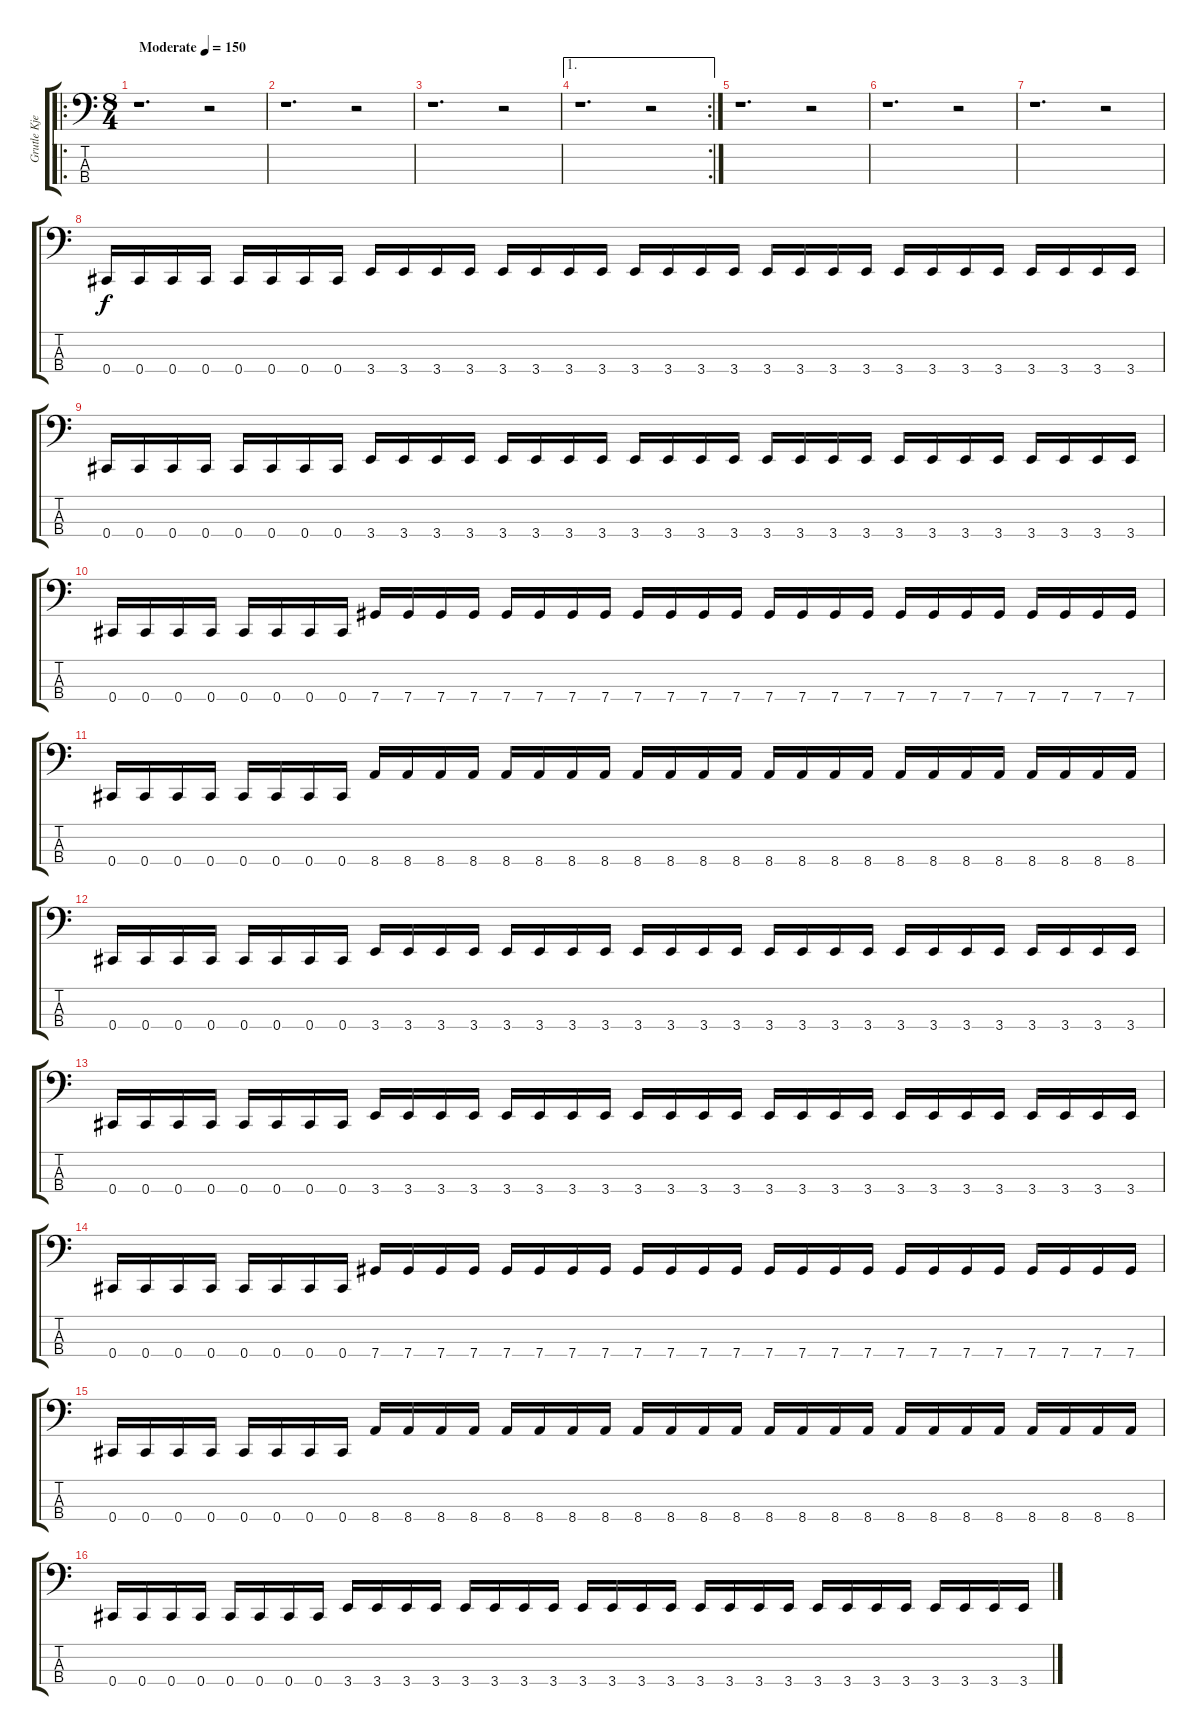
\track ("Grutle Kjellson" "Grutle Kje") {instrument electricbasspick}
\staff {score tabs}
\tuning (E2 B1 Gb1 Db1) {hide}
\ro
\ts (8 4)
\tempo (150 "Moderate")
\clef f4
\ks c
r.1{d dy f instrument electricbasspick} r.2 |
r.1{d} r.2 |
r.1{d} r.2 |
\ae 1
\rc 2
r.1{d} r.2 |
r.1{d} r.2 |
r.1{d} r.2 |
r.1{d} r.2 |
0.4.16 0.4.16 0.4.16 0.4.16 0.4.16 0.4.16 0.4.16 0.4.16 3.4.16 3.4.16 3.4.16 3.4.16 3.4.16 3.4.16 3.4.16 3.4.16 3.4.16 3.4.16 3.4.16 3.4.16 3.4.16 3.4.16 3.4.16 3.4.16 3.4.16 3.4.16 3.4.16 3.4.16 3.4.16 3.4.16 3.4.16 3.4.16 |
0.4.16 0.4.16 0.4.16 0.4.16 0.4.16 0.4.16 0.4.16 0.4.16 3.4.16 3.4.16 3.4.16 3.4.16 3.4.16 3.4.16 3.4.16 3.4.16 3.4.16 3.4.16 3.4.16 3.4.16 3.4.16 3.4.16 3.4.16 3.4.16 3.4.16 3.4.16 3.4.16 3.4.16 3.4.16 3.4.16 3.4.16 3.4.16 |
0.4.16 0.4.16 0.4.16 0.4.16 0.4.16 0.4.16 0.4.16 0.4.16 7.4.16 7.4.16 7.4.16 7.4.16 7.4.16 7.4.16 7.4.16 7.4.16 7.4.16 7.4.16 7.4.16 7.4.16 7.4.16 7.4.16 7.4.16 7.4.16 7.4.16 7.4.16 7.4.16 7.4.16 7.4.16 7.4.16 7.4.16 7.4.16 |
0.4.16 0.4.16 0.4.16 0.4.16 0.4.16 0.4.16 0.4.16 0.4.16 8.4.16 8.4.16 8.4.16 8.4.16 8.4.16 8.4.16 8.4.16 8.4.16 8.4.16 8.4.16 8.4.16 8.4.16 8.4.16 8.4.16 8.4.16 8.4.16 8.4.16 8.4.16 8.4.16 8.4.16 8.4.16 8.4.16 8.4.16 8.4.16 |
0.4.16 0.4.16 0.4.16 0.4.16 0.4.16 0.4.16 0.4.16 0.4.16 3.4.16 3.4.16 3.4.16 3.4.16 3.4.16 3.4.16 3.4.16 3.4.16 3.4.16 3.4.16 3.4.16 3.4.16 3.4.16 3.4.16 3.4.16 3.4.16 3.4.16 3.4.16 3.4.16 3.4.16 3.4.16 3.4.16 3.4.16 3.4.16 |
0.4.16 0.4.16 0.4.16 0.4.16 0.4.16 0.4.16 0.4.16 0.4.16 3.4.16 3.4.16 3.4.16 3.4.16 3.4.16 3.4.16 3.4.16 3.4.16 3.4.16 3.4.16 3.4.16 3.4.16 3.4.16 3.4.16 3.4.16 3.4.16 3.4.16 3.4.16 3.4.16 3.4.16 3.4.16 3.4.16 3.4.16 3.4.16 |
0.4.16 0.4.16 0.4.16 0.4.16 0.4.16 0.4.16 0.4.16 0.4.16 7.4.16 7.4.16 7.4.16 7.4.16 7.4.16 7.4.16 7.4.16 7.4.16 7.4.16 7.4.16 7.4.16 7.4.16 7.4.16 7.4.16 7.4.16 7.4.16 7.4.16 7.4.16 7.4.16 7.4.16 7.4.16 7.4.16 7.4.16 7.4.16 |
0.4.16 0.4.16 0.4.16 0.4.16 0.4.16 0.4.16 0.4.16 0.4.16 8.4.16 8.4.16 8.4.16 8.4.16 8.4.16 8.4.16 8.4.16 8.4.16 8.4.16 8.4.16 8.4.16 8.4.16 8.4.16 8.4.16 8.4.16 8.4.16 8.4.16 8.4.16 8.4.16 8.4.16 8.4.16 8.4.16 8.4.16 8.4.16 |
0.4.16 0.4.16 0.4.16 0.4.16 0.4.16 0.4.16 0.4.16 0.4.16 3.4.16 3.4.16 3.4.16 3.4.16 3.4.16 3.4.16 3.4.16 3.4.16 3.4.16 3.4.16 3.4.16 3.4.16 3.4.16 3.4.16 3.4.16 3.4.16 3.4.16 3.4.16 3.4.16 3.4.16 3.4.16 3.4.16 3.4.16 3.4.16
